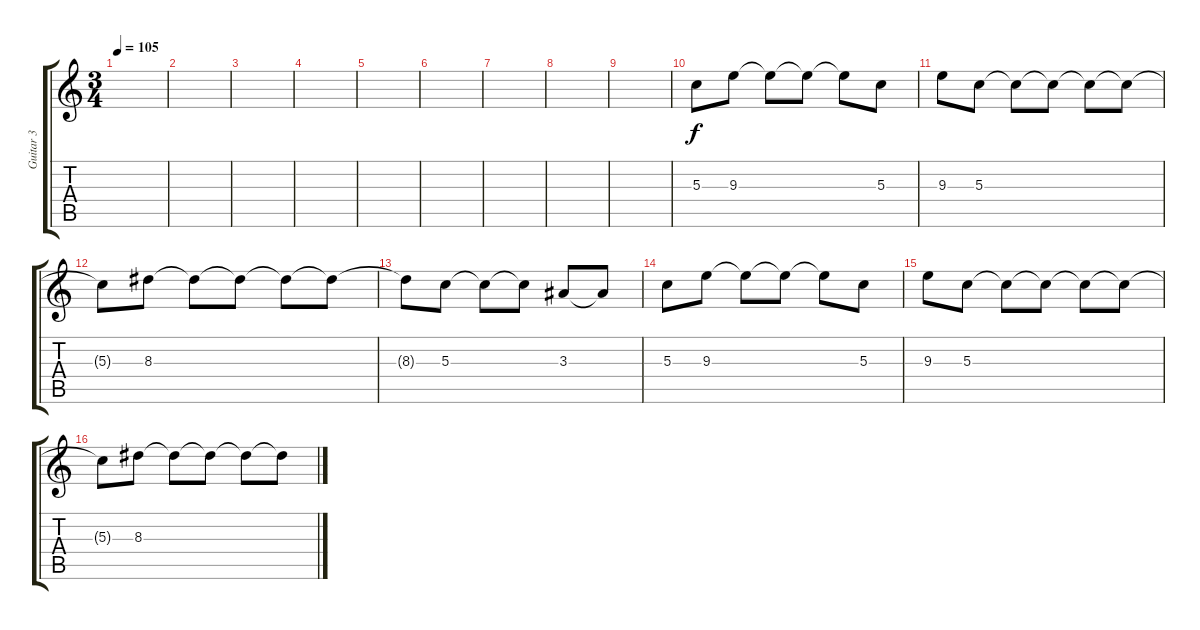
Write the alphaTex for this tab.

\track ("Guitar 3" "Guitar 3") {instrument distortionguitar}
\staff {score tabs}
\tuning (E4 B3 G3 D3 A2 E2) {hide}
\ts (3 4)
\tempo 105
\clef g2
\ks c
|
|
|
|
|
|
|
|
|
5.3.8 9.3.8 9.3{t}.8 9.3{t}.8 9.3{t}.8 5.3.8 |
9.3.8 5.3.8 5.3{t}.8 5.3{t}.8 5.3{t}.8 5.3{t}.8 |
5.3{t}.8 8.3.8 8.3{t}.8 8.3{t}.8 8.3{t}.8 8.3{t}.8 |
8.3{t}.8 5.3.8 5.3{t}.8 5.3{t}.8 3.3.8 3.3{t}.8 |
5.3.8 9.3.8 9.3{t}.8 9.3{t}.8 9.3{t}.8 5.3.8 |
9.3.8 5.3.8 5.3{t}.8 5.3{t}.8 5.3{t}.8 5.3{t}.8 |
5.3{t}.8 8.3.8 8.3{t}.8 8.3{t}.8 8.3{t}.8 8.3{t}.8
